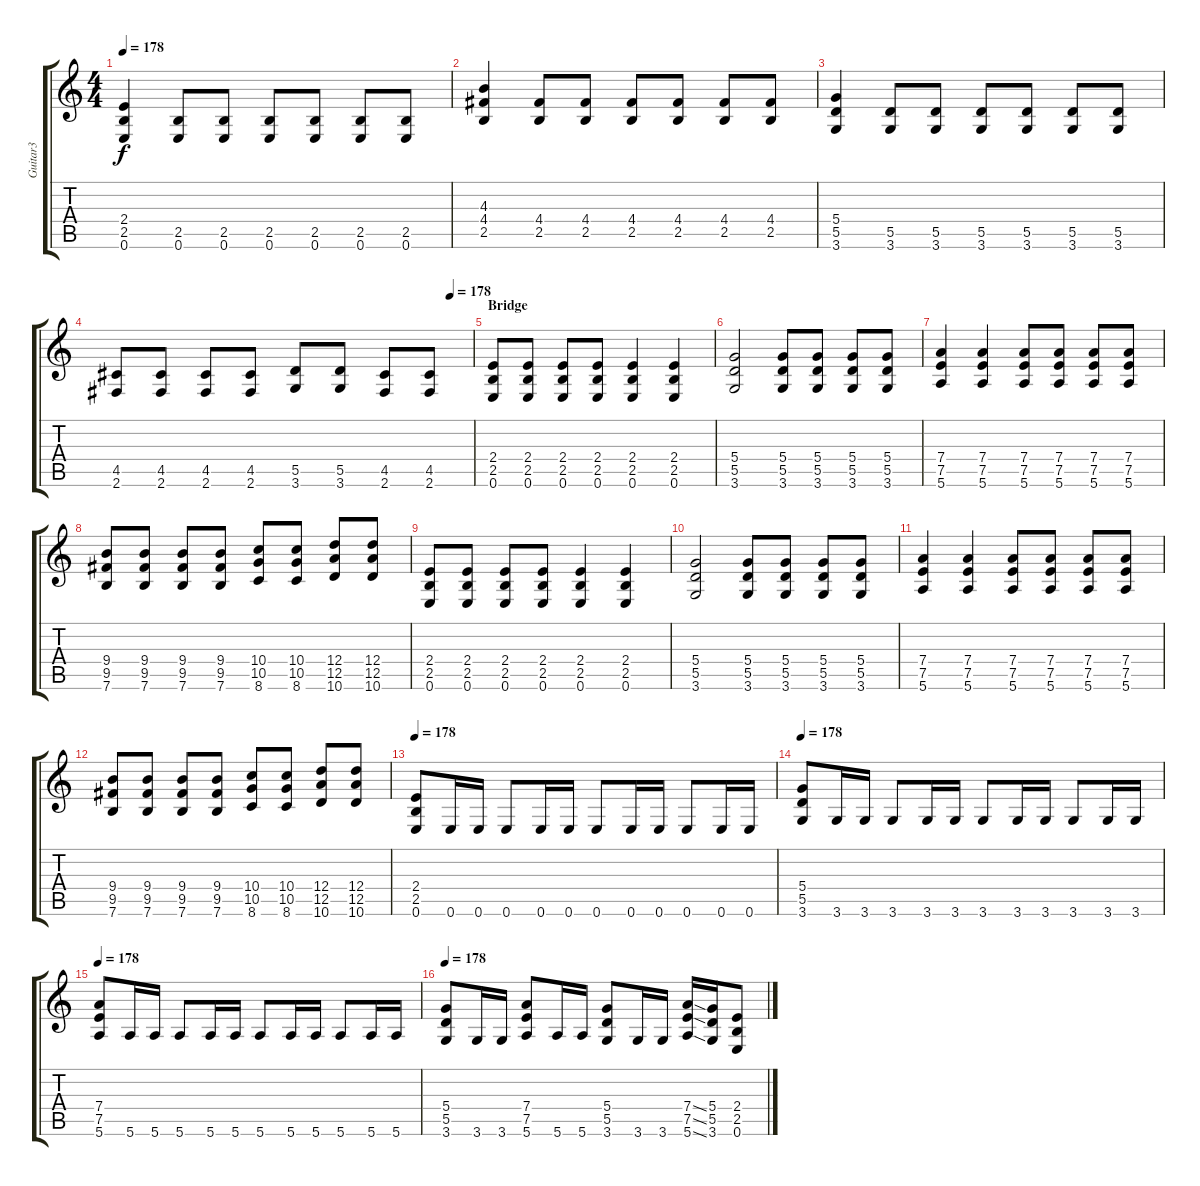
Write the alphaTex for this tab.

\track ("Guitar3" "Guitar3") {instrument distortionguitar}
\staff {score tabs}
\tuning (E4 B3 G3 D3 A2 E2) {hide}
\ts (4 4)
\tempo 178
\clef g2
\ks c
(2.4 2.5 0.6).4{dy f} (2.5 0.6).8 (2.5 0.6).8 (2.5 0.6).8 (2.5 0.6).8 (2.5 0.6).8 (2.5 0.6).8 |
(4.3 4.4 2.5).4 (4.4 2.5).8 (4.4 2.5).8 (4.4 2.5).8 (4.4 2.5).8 (4.4 2.5).8 (4.4 2.5).8 |
(5.4 5.5 3.6).4 (5.5 3.6).8 (5.5 3.6).8 (5.5 3.6).8 (5.5 3.6).8 (5.5 3.6).8 (5.5 3.6).8 |
\tempo (178 0.9375)
(4.5 2.6).8 (4.5 2.6).8 (4.5 2.6).8 (4.5 2.6).8 (5.5 3.6).8 (5.5 3.6).8 (4.5 2.6).8 (4.5 2.6).8 |
\section ("" "Bridge")
(2.4 2.5 0.6).8 (2.4 2.5 0.6).8 (2.4 2.5 0.6).8 (2.4 2.5 0.6).8 (2.4 2.5 0.6).4 (2.4 2.5 0.6).4 |
(5.4 5.5 3.6).2 (5.4 5.5 3.6).8 (5.4 5.5 3.6).8 (5.4 5.5 3.6).8 (5.4 5.5 3.6).8 |
(7.4 7.5 5.6).4 (7.4 7.5 5.6).4 (7.4 7.5 5.6).8 (7.4 7.5 5.6).8 (7.4 7.5 5.6).8 (7.4 7.5 5.6).8 |
(9.4 9.5 7.6).8 (9.4 9.5 7.6).8 (9.4 9.5 7.6).8 (9.4 9.5 7.6).8 (10.4 10.5 8.6).8 (10.4 10.5 8.6).8 (12.4 12.5 10.6).8 (12.4 12.5 10.6).8 |
(2.4 2.5 0.6).8 (2.4 2.5 0.6).8 (2.4 2.5 0.6).8 (2.4 2.5 0.6).8 (2.4 2.5 0.6).4 (2.4 2.5 0.6).4 |
(5.4 5.5 3.6).2 (5.4 5.5 3.6).8 (5.4 5.5 3.6).8 (5.4 5.5 3.6).8 (5.4 5.5 3.6).8 |
(7.4 7.5 5.6).4 (7.4 7.5 5.6).4 (7.4 7.5 5.6).8 (7.4 7.5 5.6).8 (7.4 7.5 5.6).8 (7.4 7.5 5.6).8 |
(9.4 9.5 7.6).8 (9.4 9.5 7.6).8 (9.4 9.5 7.6).8 (9.4 9.5 7.6).8 (10.4 10.5 8.6).8 (10.4 10.5 8.6).8 (12.4 12.5 10.6).8 (12.4 12.5 10.6).8 |
\tempo 178
(2.4 2.5 0.6).8 0.6.16 0.6.16 0.6.8 0.6.16 0.6.16 0.6.8 0.6.16 0.6.16 0.6.8 0.6.16 0.6.16 |
\tempo 178
(5.4 5.5 3.6).8 3.6.16 3.6.16 3.6.8 3.6.16 3.6.16 3.6.8 3.6.16 3.6.16 3.6.8 3.6.16 3.6.16 |
\tempo 178
(7.4 7.5 5.6).8 5.6.16 5.6.16 5.6.8 5.6.16 5.6.16 5.6.8 5.6.16 5.6.16 5.6.8 5.6.16 5.6.16 |
\tempo 178
(5.4 5.5 3.6).8 3.6.16 3.6.16 (7.4 7.5 5.6).8 5.6.16 5.6.16 (5.4 5.5 3.6).8 3.6.16 3.6.16 (7.4{ss} 7.5{ss} 5.6{ss}).16 (5.4 5.5 3.6).16 (2.4 2.5 0.6).8
